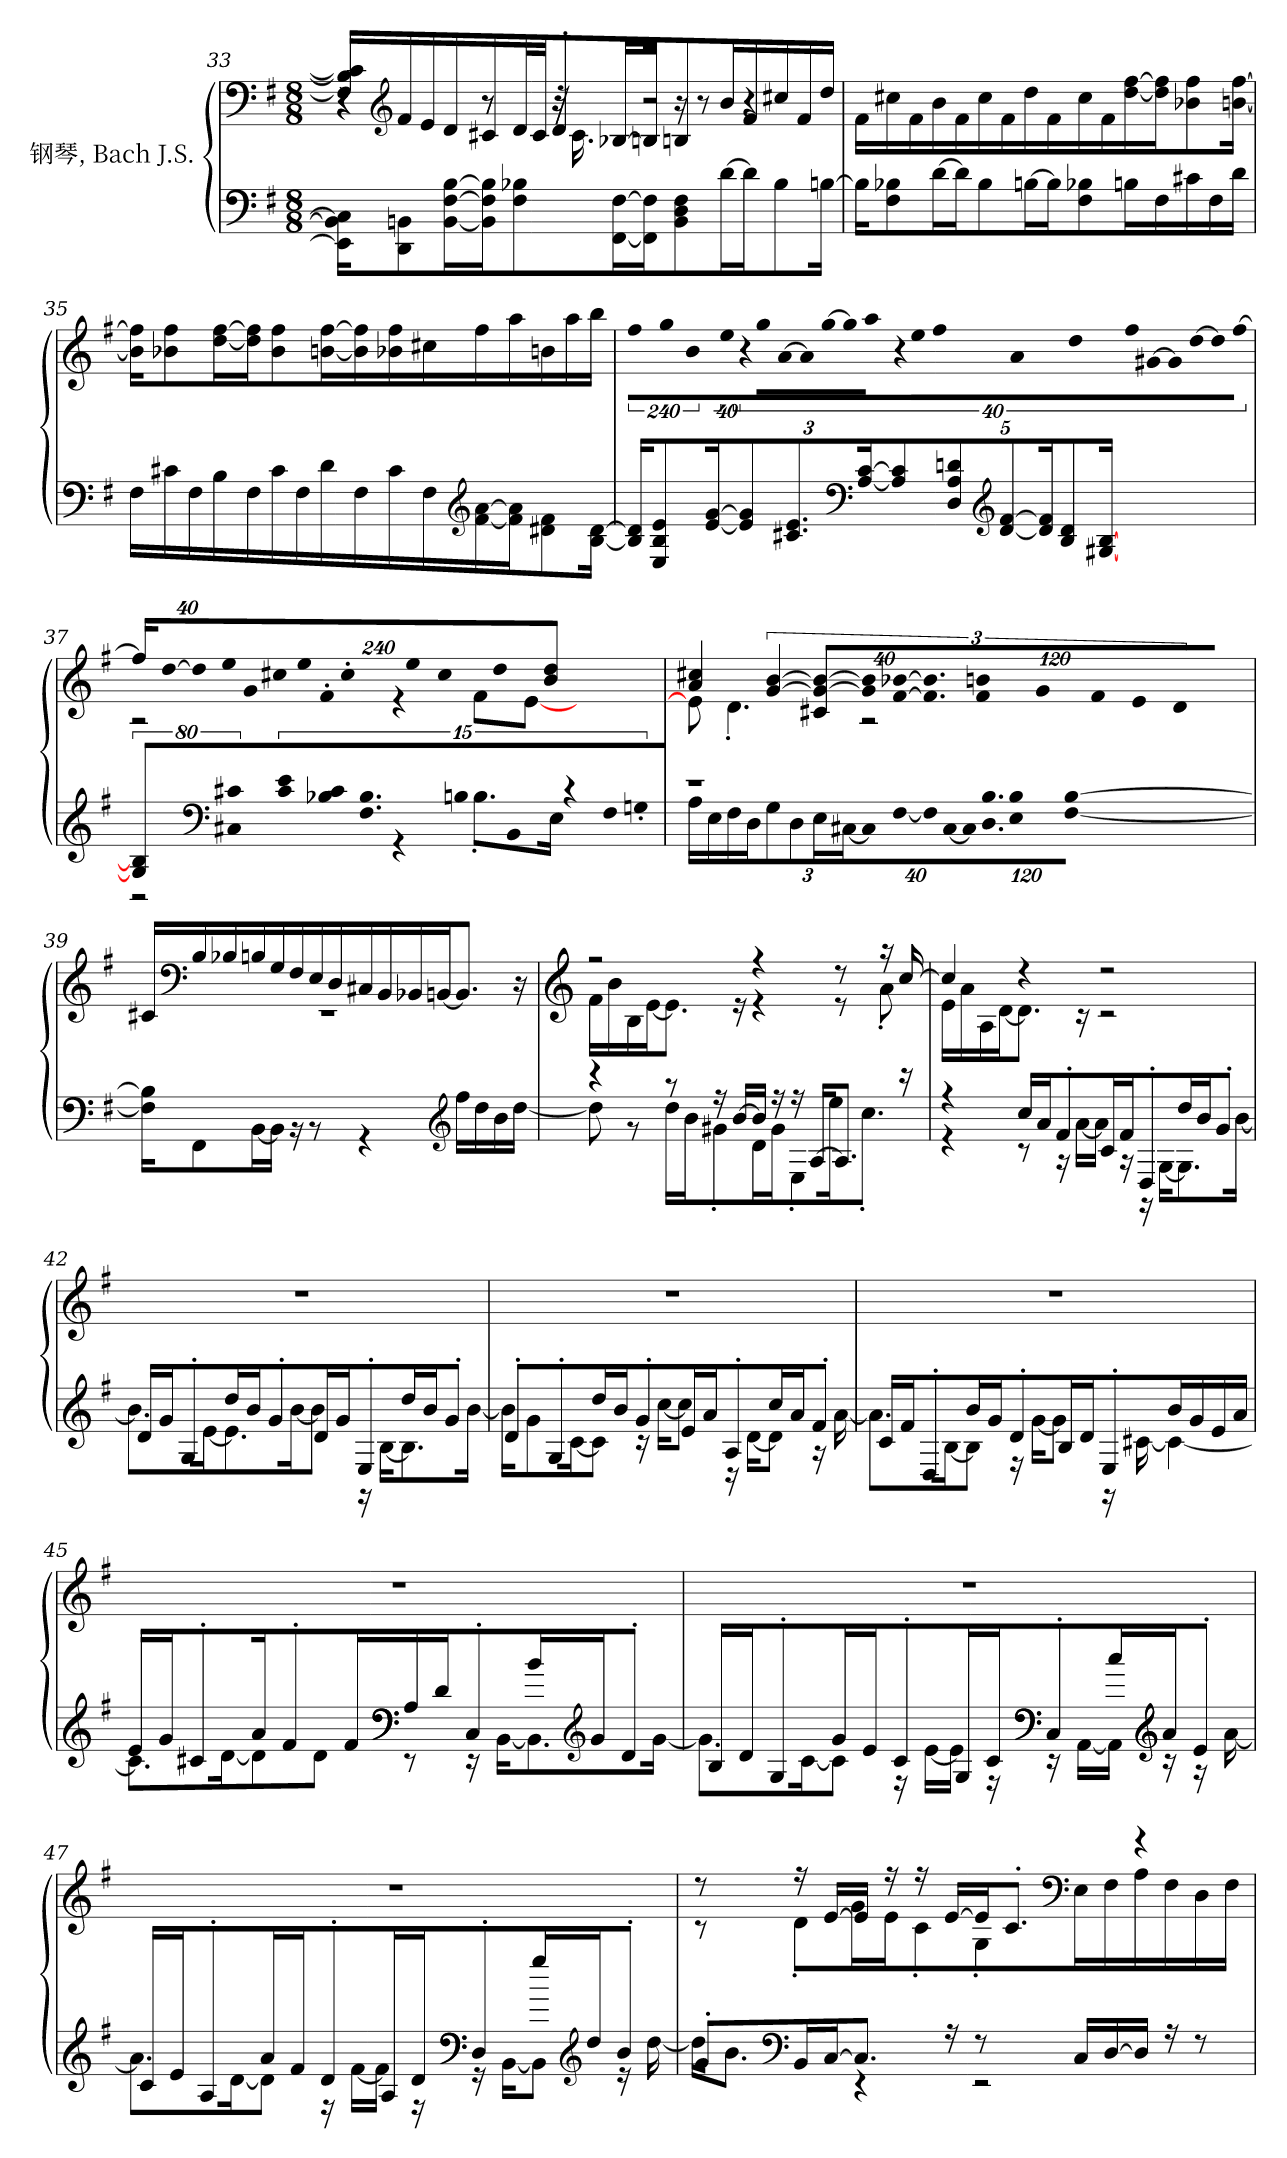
**kern	**kern
*part1	*part1
*staff2	*staff1
*I"钢琴, Bach J.S.	*
!!LO:PB:g=z
*clefF4	*clefF4
*k[f#]	*k[f#]
*M8/8	*M8/8
=33	=33
*	*^
*	*	*^
16EE\] 16BB-\] 16C#\]KL	16F#/] 16B-/] 16c#/]LL	4r	4r
*	*clefG2	*	*
8DD\ 8BBn\	16f#/	.	.
.	16e/	.	.
[16BB\ [16F#\ [16B\L	16d/	.	.
16BB\] 16F#\] 16B\]J	16c#X/	8r	8r
8F#\ 8B-X\	32d/L	.	.
.	32c#/JJ	.	.
.	8d'/	32r	16r
.	.	16.c#\	.
[16FF#\ [16F#\L	.	.	[16B-X/LL
16FF#\] 16F#\]J	16Bn/K	2r	16B-/JJ]
8BB\ 8D\ 8F#\	8Bn/	.	16r
.	.	.	8r
[16d\L	16b/L	.	.
16d\J]	16f#/	.	4r
8B-\	16cc#X/	.	.
.	16f#/	.	.
[16Bn\Jk	16dd/JJ	.	.
*	*v	*v	*v
=34	=34
16B\KL]	16f#\LL
8F#\ 8B-X\	16cc#X\
.	16f#\
[16d\L	16b\
16d\J]	16f#\
8B-\	16cc#\
.	16f#\
[16Bn\L	16dd\
16B\J]	16f#\
8F#\ 8B-X\	16cc#\
.	16f#\
16Bn\L	[16dd\ [16ff#\
16F#\	16dd\] 16ff#\]J
16c#X\	8b-X\ 8ff#\
16F#\	.
16d\JJ	[16bn\ [16ff#\Jk
!!LO:LB:g=z
=35	=35
16F#\LL	16b\] 16ff#\]KL
16c#X\	8b-X\ 8ff#\
16F#\	.
16B\	[16dd\ [16ff#\L
16F#\	16dd\] 16ff#\]J
16c#\	8b-\ 8ff#\
16F#\	.
16d\	[16bn\ [16ff#\L
16F#\	16b\] 16ff#\]
16c#\	16b-X\ 16ff#\
16F#\	16cc#X\
*clefG2	*
[16f#\ [16a\	16ff#\
16f#\] 16a\]J	16aa\
8d#X\ 8f#\	16bn\
.	16aa\
[16B\ [16d#\Jk	16bb\JJ
!!LO:LB:g=z
=36	=36
!	!LO:N:vis=16
16B/] 16d#/]KL	1920%137ff#\LL
8E/ 8B/ 8e/	.
!	!LO:N:vis=16
.	1920%137gg\
!	!LO:N:vis=16
.	1920%137b\
[16e/ [16g/K	.
!	!LO:N:vis=32
.	640%23ee\JJk
*Xbrackettup	*
!	!LO:N:vis=32
12e/] 12g/]	640%23r
!	!LO:N:vis=32
.	640%23gg\LLL
!	!LO:N:vis=32
.	[640%23a\
12.c#X/ 12.e/	.
!	!LO:N:vis=32
.	640%23a\]
!	!LO:N:vis=32
.	[640%23gg\
!	!LO:N:vis=32
.	640%23gg\]
*clefF4	*
[24A/ [24c#/K	.
!	!LO:N:vis=32
.	640%23aa\JJJ
10A/] 10c#/]	.
!	!LO:N:vis=32
.	640%23r
!	!LO:N:vis=32
.	640%23ee\KLL
!	!LO:N:vis=16
.	1920%137ff#\
10D/ 10A/ 10dn/	.
!	!LO:N:vis=16
.	1920%137a\
*clefG2	*
[10d/ [10f#/	.
!	!LO:N:vis=16
.	1920%137dd\
!	!LO:N:vis=32
.	640%23ff#\L
20d/] 20f#/]K	.
!	!LO:N:vis=32
.	[640%23g#X\
10B/ 10d/	.
!	!LO:N:vis=32
.	640%23g#\]
!	!LO:N:vis=32
.	[640%23dd\
!	!LO:N:vis=32
.	640%23dd\]
[20G#X/ [20B/Jk	.
!	!LO:N:vis=32
.	[640%23ff#\JJJ
320ryy	.
!!LO:LB:g=z
=37	=37
*brackettup	*
!LO:N:vis=8	!
*^	*
*	*	*Xbrackettup
!	!	!LO:N:vis=32
*	*	*^
640%71G#/] 640%71B/]L	2r	640%23ff#/LLL]	2r
!	!	!LO:N:vis=32	!
.	.	[640%23dd/	.
!	!	!LO:N:vis=32	!
.	.	640%23dd/]	.
!	!	!LO:N:vis=32	!
.	.	640%23ee/J	.
*clefF4	*	*	*
!LO:N:vis=8	!	!	!
640%71C#X/ 640%71c#X/	.	.	.
!	!	!LO:N:vis=16	!
.	.	1920%137g/	.
!	!	!LO:N:vis=16	!
.	.	1920%137cc#X/	.
1920ryy	.	.	.
!LO:N:vis=8	!	!	!
640%71c#/ 640%71e/	.	.	.
!	!	!LO:N:vis=16	!
.	.	1920%137ee/	.
!LO:N:vis=8	!	!	!
640%71B-X/ 640%71c#/	.	.	.
!	!	!LO:N:vis=16	!
.	.	1920%137f#'/	.
!	!	!LO:N:vis=16	!
.	.	1920%137cc#'/	.
9.F#/ 9.B-/	.	.	.
.	4r	.	4r
*	*	*brackettup	*
.	.	24ee/	.
.	.	24cc#/JJ	.
.	.	6dd/	.
!LO:N:vis=16	!	!	!
1920%107Bn/L	.	.	.
!LO:N:vis=16	!	!	!
1920%107BB/JJ	.	.	.
!LO:N:vis=16	!	!	!
1920%107r	.	.	.
.	8.B'\L	.	8f#\L
.	.	4b/ 4dd/	.
!LO:N:vis=8	!	!	!
640%71F#/	.	.	.
.	.	.	[8e\J
!LO:N:vis=8	!	!	!
640%71Gn'/	.	.	.
.	16E\Jk	.	.
1920ryy	1920ryy	.	1920ryy
!!LO:LB:g=z	!!
=38	=38	=38	=38
1r	16A\LL	4a/ 4cc#X/	8e\]
.	16E\	.	.
.	16F#\	.	4.d'\
.	16D\J	.	.
*	*Xbrackettup	*	*
.	12G\	[6g/ [6b/	.
.	12D\	.	.
.	24E\L	12c#X/ 12g/_ 12b/_L	.
.	[24C#X\	.	.
!	!LO:N:vis=32	!	!
*	*	*Xbrackettup	*
!	!	!LO:N:vis=32	!
.	640%23C#\L]	640%23g/] 640%23b/]LL	2r
!	!LO:N:vis=32	!LO:N:vis=32	!
.	[640%23F#\	[640%23f#/ [640%23b-X/J	.
!	!LO:N:vis=32	!LO:N:vis=16.	!
.	640%23F#\]	960%103f#/] 960%103b-/]	.
!	!LO:N:vis=32	!	!
.	[640%23C#\	.	.
!	!LO:N:vis=32	!	!
.	640%23C#\J]	.	.
!	!	!LO:N:vis=32	!
.	.	640%23f#/ 640%23bn/K	.
!	!LO:N:vis=16.	!	!
.	960%103D\ 960%103B\J	.	.
!	!	!LO:N:vis=16	!
.	.	1920%137g/	.
!	!	!LO:N:vis=16	!
.	.	1920%137f#/	.
!	!LO:N:vis=8	!	!
.	960%137E\ 960%137B\	.	.
!	!	!LO:N:vis=16	!
.	.	1920%137e/	.
!	!	!LO:N:vis=16	!
.	.	1920%137d/JJ	.
!	!LO:N:vis=16	!	!
.	[1920%137F#\ [1920%137B\Jk	.	.
960ryy	.	.	1920ryy
.	.	1920ryy	1920ryy
*	*	*v	*v
=39	=39	=39
1r	16F#\] 16B\]KL	16c#X/LL
*	*	*clefF4
.	8FF#\	16B/
.	.	16B-X/
.	[16BB\L	16Bn/
.	16BB\JJ]	16G/
.	16r	16F#/
.	8r	16E/
.	.	16D/
.	4r	16C#X/
.	.	16BB/
.	.	16BB-X/
.	.	[16BBn/J
*clefG2	*	*
.	16ff#\LL	8.BB/J]
.	16dd\	.
.	16b\	.
.	[16dd\JJ	16r
!!LO:LB:g=z
=40	=40	=40
*	*	*clefG2
*	*	*^
4r	8dd\]	2r	16f#\LL
.	.	.	16b\
.	8r	.	16B\
.	.	.	[16e\J
8r	16dd\LL	.	8.e\J]
.	16b\J	.	.
16r	8g#X'\	.	.
[16b/LL	.	.	16r
16b/JJ]	16d\L	4r	4r
16r	16g#\J	.	.
16r	8E'\	.	.
[16A/KL	.	.	.
8.A/J]	16ee\K	8r	8r
.	8.cc'\J	.	.
.	.	16r	8a'\
16r	.	[16cc/	.
=41	=41	=41	=41
4r	4r	4cc/]	16e\LL
.	.	.	16a\
.	.	.	16A\
.	.	.	[16d\J
16cc/LL	8r	4r	8.d\J]
16a/J	.	.	.
8f#'/	16r	.	.
.	[16a\LL	.	16r
16c/L	16a\JJ]	2r	2r
16f#/J	16r	.	.
8D'/	16r	.	.
.	[16G\KL	.	.
16dd/L	8.G\]	.	.
16b/J	.	.	.
8g'/J	.	.	.
.	[16b\Jk	.	.
*	*	*v	*v
!!LO:PB:g=z
=42	=42	=42
16d/LL	8.b\L]	1r
16g/J	.	.
8G'/	.	.
.	[16e\K	.
16dd/L	8.e\]	.
16b/J	.	.
8g'/	.	.
.	[16b\K	.
16d/L	8b\J]	.
16g/J	.	.
8E'/	16r	.
.	[16B\KL	.
16dd/L	8.B\]	.
16b/J	.	.
8g'/J	.	.
.	[16b\Jk	.
=43	=43	=43
8d'/L	16b\KL]	1r
.	8g\	.
8G'/	.	.
.	[16c\K	.
16dd/L	8c\J]	.
16b/J	.	.
8g'/	16r	.
.	[16cc\KL	.
16e/L	8cc\J]	.
16a/J	.	.
8A'/	16r	.
.	[16d\KL	.
16cc/L	8d\J]	.
16a/J	.	.
8f#'/J	16r	.
.	[16a\	.
!!LO:LB:g=z
=44	=44	=44
16c/LL	8.a\L]	1r
16f#/J	.	.
8D'/	.	.
.	[16B\K	.
16b/L	8B\J]	.
16g/J	.	.
8d'/	16r	.
.	[16g\KL	.
16B/L	8g\J]	.
16d/J	.	.
8E'/	16r	.
.	[16c#X\	.
16b/L	4c#\_	.
16g/	.	.
16e/	.	.
16a/JJ	.	.
=45	=45	=45
16e/LL	8.c#\L]	1r
16g/J	.	.
8c#X'/	.	.
.	[16d\K	.
16a/K	8d\]	.
8f#'/	.	.
.	8d\J	.
16f#/L	.	.
*clefF4	*	*
16A/	8r	.
16d/J	.	.
8C'/	16r	.
.	[16BB\KL	.
16b/L	8.BB\]	.
*clefG2	*	*
16g/J	.	.
8d'/J	.	.
.	[16g\Jk	.
!!LO:LB:g=z
=46	=46	=46
16B/LL	8.g\L]	1r
16d/J	.	.
8G'/	.	.
.	[16c\K	.
16g/L	8c\J]	.
16e/J	.	.
8c'/	16r	.
.	[16e\LL	.
16G/L	16e\JJ]	.
16c/J	16r	.
*clefF4	*	*
8C'/	16r	.
.	[16AA\LL	.
16cc/L	16AA\JJ]	.
*clefG2	*	*
16a/J	16r	.
8e'/J	16r	.
.	[16a\	.
=47	=47	=47
16c/LL	8.a\L]	1r
16e/J	.	.
8A'/	.	.
.	[16d\K	.
16a/L	8d\J]	.
16f#/J	.	.
8d'/	16r	.
.	[16f#\LL	.
16A/L	16f#\JJ]	.
16d/J	16r	.
*clefF4	*	*
8D'/	16r	.
.	[16BB\KL	.
16gg/L	8BB\J]	.
*clefG2	*	*
16dd/J	.	.
8b'/J	16r	.
.	[16dd\	.
!!LO:LB:g=z
=48	=48	=48
*	*	*^
8g'/L	16dd\KL]	8r	8r
.	8.b\J	.	.
*clefF4	*	*	*
16BB/L	.	16r	8d'\L
[16C/J	.	[16e/LL	.
8.C/J]	4r	16e/JJ]	16g\L
.	.	16r	16e\J
.	.	16r	8c'\
16r	.	[16e/LL	.
8r	2r	16e/J]	8G'\
.	.	8.c'/J	.
*	*	*clefF4	*
16C/LL	.	.	16E\L
[16D/	.	.	16F#\
16D/JJ]	.	4r	16A\
16r	.	.	16F#\
8r	.	.	16D\
.	.	.	16F#\JJ
*v	*v	*	*
*	*v	*v
=	=
*-	*-
